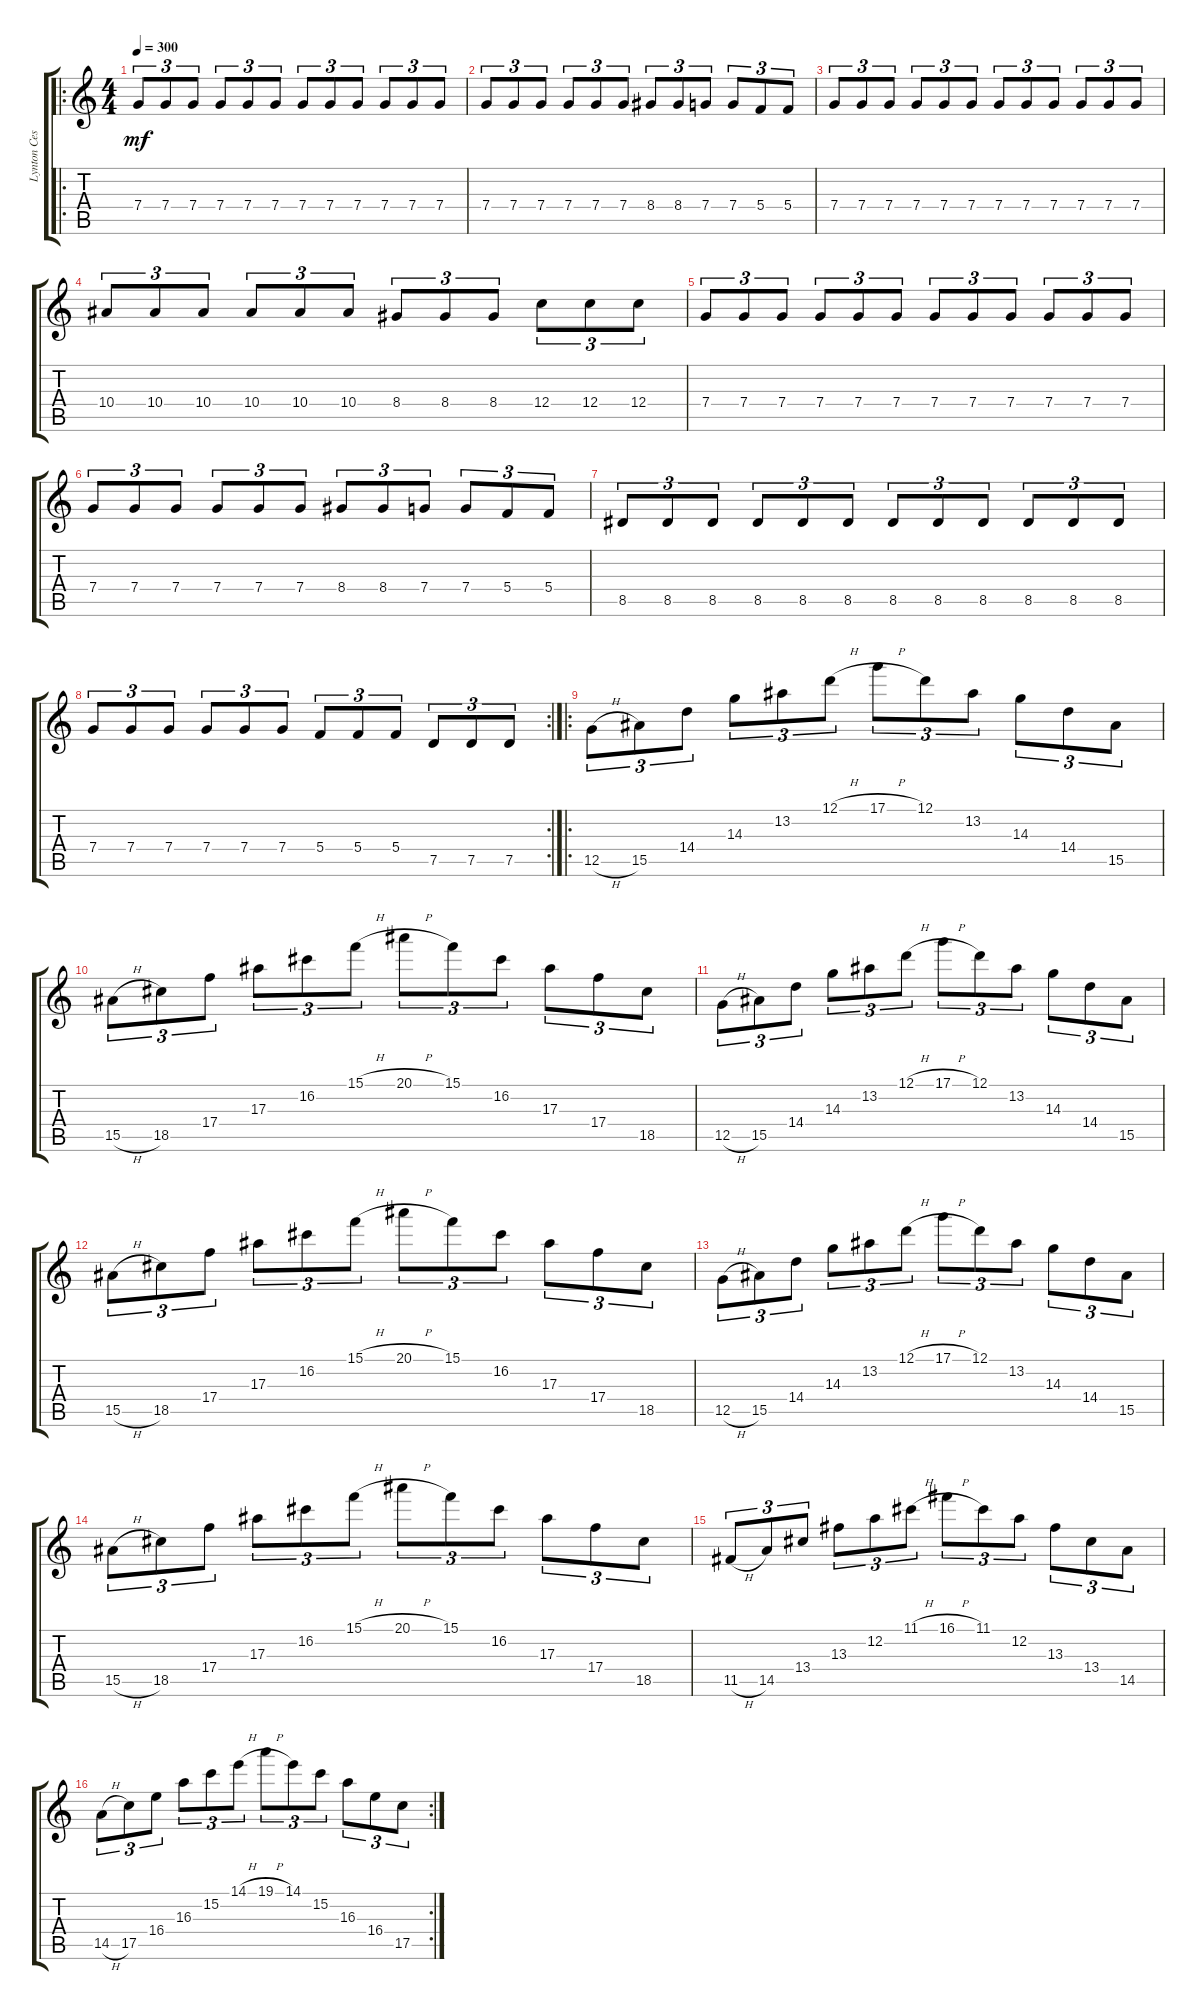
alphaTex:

\track ("Lynton Cessford" "Lynton Ces") {instrument distortionguitar}
\staff {score tabs}
\tuning (D4 A3 F3 C3 G2 D2) {hide}
\ro
\ts (4 4)
\tempo 300
\clef g2
\ks c
7.4.8{tu (3 2) dy mf} 7.4.8{tu (3 2)} 7.4.8{tu (3 2)} 7.4.8{tu (3 2)} 7.4.8{tu (3 2)} 7.4.8{tu (3 2)} 7.4.8{tu (3 2)} 7.4.8{tu (3 2)} 7.4.8{tu (3 2)} 7.4.8{tu (3 2)} 7.4.8{tu (3 2)} 7.4.8{tu (3 2)} |
7.4.8{tu (3 2)} 7.4.8{tu (3 2)} 7.4.8{tu (3 2)} 7.4.8{tu (3 2)} 7.4.8{tu (3 2)} 7.4.8{tu (3 2)} 8.4.8{tu (3 2)} 8.4.8{tu (3 2)} 7.4.8{tu (3 2)} 7.4.8{tu (3 2)} 5.4.8{tu (3 2)} 5.4.8{tu (3 2)} |
7.4.8{tu (3 2)} 7.4.8{tu (3 2)} 7.4.8{tu (3 2)} 7.4.8{tu (3 2)} 7.4.8{tu (3 2)} 7.4.8{tu (3 2)} 7.4.8{tu (3 2)} 7.4.8{tu (3 2)} 7.4.8{tu (3 2)} 7.4.8{tu (3 2)} 7.4.8{tu (3 2)} 7.4.8{tu (3 2)} |
10.4.8{tu (3 2)} 10.4.8{tu (3 2)} 10.4.8{tu (3 2)} 10.4.8{tu (3 2)} 10.4.8{tu (3 2)} 10.4.8{tu (3 2)} 8.4.8{tu (3 2)} 8.4.8{tu (3 2)} 8.4.8{tu (3 2)} 12.4.8{tu (3 2)} 12.4.8{tu (3 2)} 12.4.8{tu (3 2)} |
7.4.8{tu (3 2)} 7.4.8{tu (3 2)} 7.4.8{tu (3 2)} 7.4.8{tu (3 2)} 7.4.8{tu (3 2)} 7.4.8{tu (3 2)} 7.4.8{tu (3 2)} 7.4.8{tu (3 2)} 7.4.8{tu (3 2)} 7.4.8{tu (3 2)} 7.4.8{tu (3 2)} 7.4.8{tu (3 2)} |
7.4.8{tu (3 2)} 7.4.8{tu (3 2)} 7.4.8{tu (3 2)} 7.4.8{tu (3 2)} 7.4.8{tu (3 2)} 7.4.8{tu (3 2)} 8.4.8{tu (3 2)} 8.4.8{tu (3 2)} 7.4.8{tu (3 2)} 7.4.8{tu (3 2)} 5.4.8{tu (3 2)} 5.4.8{tu (3 2)} |
8.5.8{tu (3 2)} 8.5.8{tu (3 2)} 8.5.8{tu (3 2)} 8.5.8{tu (3 2)} 8.5.8{tu (3 2)} 8.5.8{tu (3 2)} 8.5.8{tu (3 2)} 8.5.8{tu (3 2)} 8.5.8{tu (3 2)} 8.5.8{tu (3 2)} 8.5.8{tu (3 2)} 8.5.8{tu (3 2)} |
\rc 2
7.4.8{tu (3 2)} 7.4.8{tu (3 2)} 7.4.8{tu (3 2)} 7.4.8{tu (3 2)} 7.4.8{tu (3 2)} 7.4.8{tu (3 2)} 5.4.8{tu (3 2)} 5.4.8{tu (3 2)} 5.4.8{tu (3 2)} 7.5.8{tu (3 2)} 7.5.8{tu (3 2)} 7.5.8{tu (3 2)} |
\ro
12.5{h}.8{tu (3 2)} 15.5.8{tu (3 2)} 14.4.8{tu (3 2)} 14.3.8{tu (3 2)} 13.2.8{tu (3 2)} 12.1{h}.8{tu (3 2)} 17.1{h}.8{tu (3 2)} 12.1.8{tu (3 2)} 13.2.8{tu (3 2)} 14.3.8{tu (3 2)} 14.4.8{tu (3 2)} 15.5.8{tu (3 2)} |
15.5{h}.8{tu (3 2)} 18.5.8{tu (3 2)} 17.4.8{tu (3 2)} 17.3.8{tu (3 2)} 16.2.8{tu (3 2)} 15.1{h}.8{tu (3 2)} 20.1{h}.8{tu (3 2)} 15.1.8{tu (3 2)} 16.2.8{tu (3 2)} 17.3.8{tu (3 2)} 17.4.8{tu (3 2)} 18.5.8{tu (3 2)} |
12.5{h}.8{tu (3 2)} 15.5.8{tu (3 2)} 14.4.8{tu (3 2)} 14.3.8{tu (3 2)} 13.2.8{tu (3 2)} 12.1{h}.8{tu (3 2)} 17.1{h}.8{tu (3 2)} 12.1.8{tu (3 2)} 13.2.8{tu (3 2)} 14.3.8{tu (3 2)} 14.4.8{tu (3 2)} 15.5.8{tu (3 2)} |
15.5{h}.8{tu (3 2)} 18.5.8{tu (3 2)} 17.4.8{tu (3 2)} 17.3.8{tu (3 2)} 16.2.8{tu (3 2)} 15.1{h}.8{tu (3 2)} 20.1{h}.8{tu (3 2)} 15.1.8{tu (3 2)} 16.2.8{tu (3 2)} 17.3.8{tu (3 2)} 17.4.8{tu (3 2)} 18.5.8{tu (3 2)} |
12.5{h}.8{tu (3 2)} 15.5.8{tu (3 2)} 14.4.8{tu (3 2)} 14.3.8{tu (3 2)} 13.2.8{tu (3 2)} 12.1{h}.8{tu (3 2)} 17.1{h}.8{tu (3 2)} 12.1.8{tu (3 2)} 13.2.8{tu (3 2)} 14.3.8{tu (3 2)} 14.4.8{tu (3 2)} 15.5.8{tu (3 2)} |
15.5{h}.8{tu (3 2)} 18.5.8{tu (3 2)} 17.4.8{tu (3 2)} 17.3.8{tu (3 2)} 16.2.8{tu (3 2)} 15.1{h}.8{tu (3 2)} 20.1{h}.8{tu (3 2)} 15.1.8{tu (3 2)} 16.2.8{tu (3 2)} 17.3.8{tu (3 2)} 17.4.8{tu (3 2)} 18.5.8{tu (3 2)} |
11.5{h}.8{tu (3 2)} 14.5.8{tu (3 2)} 13.4.8{tu (3 2)} 13.3.8{tu (3 2)} 12.2.8{tu (3 2)} 11.1{h}.8{tu (3 2)} 16.1{h}.8{tu (3 2)} 11.1.8{tu (3 2)} 12.2.8{tu (3 2)} 13.3.8{tu (3 2)} 13.4.8{tu (3 2)} 14.5.8{tu (3 2)} |
\rc 2
14.5{h}.8{tu (3 2)} 17.5.8{tu (3 2)} 16.4.8{tu (3 2)} 16.3.8{tu (3 2)} 15.2.8{tu (3 2)} 14.1{h}.8{tu (3 2)} 19.1{h}.8{tu (3 2)} 14.1.8{tu (3 2)} 15.2.8{tu (3 2)} 16.3.8{tu (3 2)} 16.4.8{tu (3 2)} 17.5.8{tu (3 2)}
